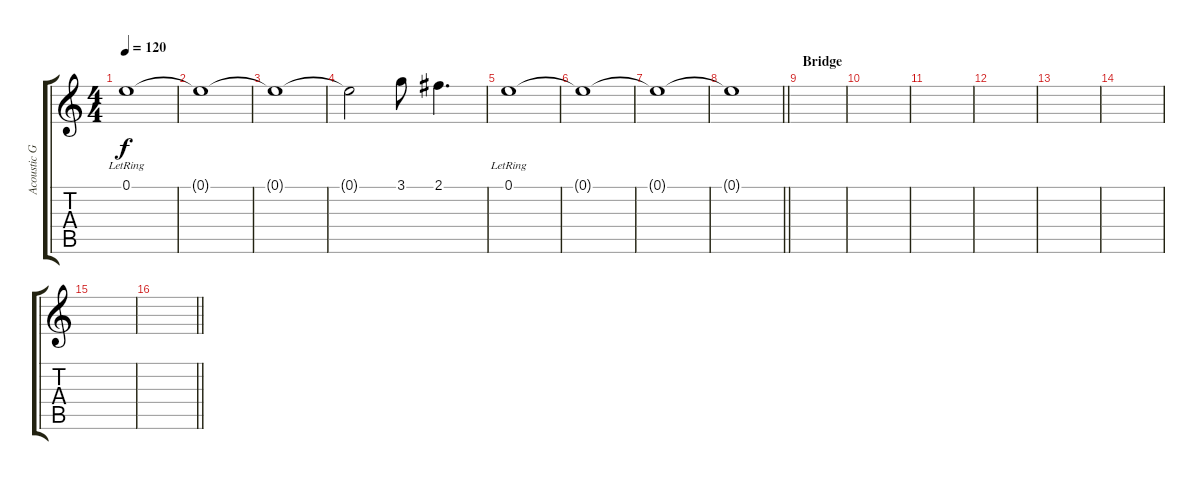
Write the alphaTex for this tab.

\track ("Acoustic Guitar 1" "Acoustic G") {instrument acousticguitarsteel}
\staff {score tabs}
\tuning (E4 B3 G3 D3 A2 E2) {hide}
\ts (4 4)
\tempo 120
\clef g2
\ks c
0.1{lr}.1{dy f} |
0.1{t}.1 |
0.1{t}.1 |
0.1{t}.2 3.1.8 2.1.4{d} |
0.1{lr}.1 |
0.1{t}.1 |
0.1{t}.1 |
\barLineRight lightlight
0.1{t}.1 |
\section ("" "Bridge")
|
|
|
|
|
|
|
\barLineRight lightlight
